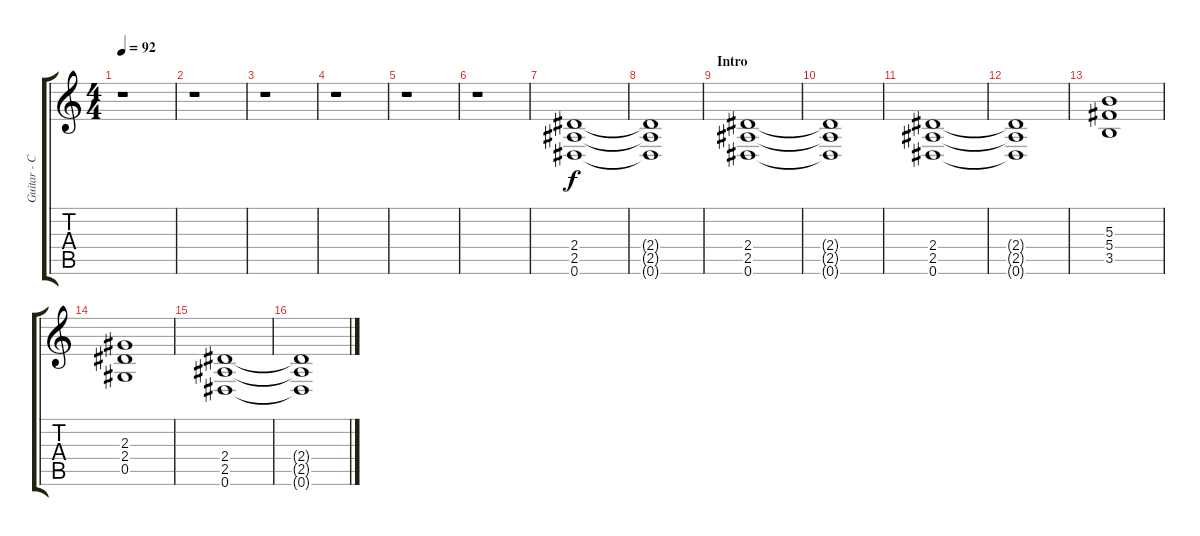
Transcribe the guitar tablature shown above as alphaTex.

\track ("Guitar - Chris Bay" "Guitar - C") {instrument distortionguitar}
\staff {score tabs}
\tuning (Eb4 Bb3 Gb3 Db3 Ab2 Eb2) {hide}
\ts (4 4)
\tempo 92
\clef g2
\ks c
r.1{dy f instrument distortionguitar} |
r.1 |
r.1 |
r.1 |
r.1 |
r.1 |
(2.4 2.5 0.6).1 |
(2.4{t} 2.5{t} 0.6{t}).1 |
\section ("" "Intro")
(2.4 2.5 0.6).1 |
(2.4{t} 2.5{t} 0.6{t}).1 |
(2.4 2.5 0.6).1 |
(2.4{t} 2.5{t} 0.6{t}).1 |
(5.3 5.4 3.5).1 |
(2.3 2.4 0.5).1 |
(2.4 2.5 0.6).1 |
(2.4{t} 2.5{t} 0.6{t}).1
